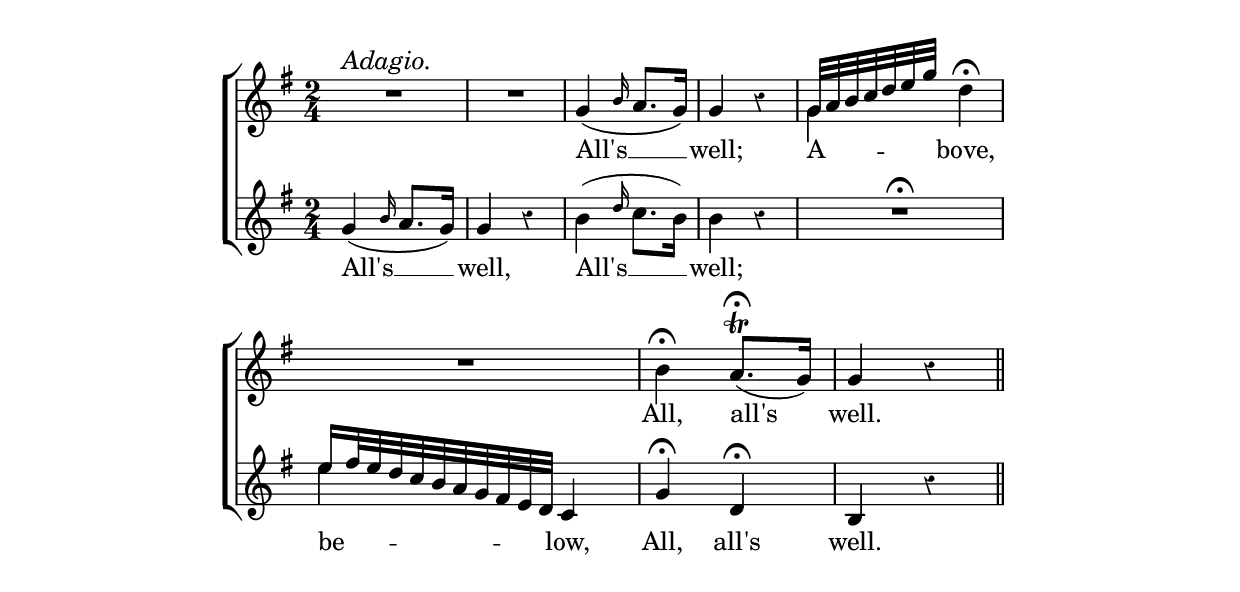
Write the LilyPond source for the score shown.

\version "2.4"
\paper{ linewidth=13\cm leftmargin=4\cm rightmargin=4\cm indent=0\mm }

% ALL'S WELL

global = {
  \clef treble
  \key g \major
  \autoBeamOff
  \set Score.barNumberVisibility = ##f
%  \override Lyrics.LyricText #'font-name = #"pplr8r"
  \override Voice.Rest #'style = #'classical
  \time 2/4
}

tempotext = \markup { \large { \italic Adagio. } }
barRestFermata = \markup { \musicglyph #"scripts-ufermata" }

oneNotes = \relative c'' {
 \global
 R2 | R2 | g4( \grace {b16} a8.[ g16]) | g4 r |
 \stemUp g32[ a b c d e g] s \stemNeutral d4\fermata | \break
 R2 | b4\fermata a8.[(\fermata^\trill g16]) | g4 r \bar "||"
}

oneExtraNotes = \relative c'' { s2^\tempotext | s2*3 | g4 s4 | s2*3 }

oneWords = \lyricmode { All's __ well; A -- bove, All, all's well. }

twoNotes = \relative c'' {
 \global
 g4( \grace {b16} a8.[ g16]) | g4 r |
 b4( \grace {d16} c8.[ b16]) | b4 r | R2^\barRestFermata |
 e16*2/3[ fis32*2/3 e d c b a g fis e d] c4 |
 g'4\fermata d4\fermata | b4 r \bar "||"
}

twoExtraNotes = \relative c'' { s2*5 | e4 s4 | s2*2 }

twoWords = \lyricmode {
 All's __ well, All's __ well; be -- low, All, all's well.
}

\book {

\score {
 \context ChoirStaff <<
  \context Staff = oneStaff <<
   \context Voice = oneMusic { \oneNotes }
   \context Voice = oneExtra { \voiceTwo \oneExtraNotes }
  >>
  \lyricsto oneMusic \new Lyrics { \oneWords }
  \context Staff = twoStaff <<
   \context Voice = twoMusic { \twoNotes }
   \context Voice = twoExtra { \voiceTwo \twoExtraNotes }
  >>
  \lyricsto twoMusic \new Lyrics { \twoWords }
 >>
 \layout { }
}

\score {
 <<
  \new Staff \relative c'' {
   \set Score.timing = ##f
   r2  r2  g4( b16 a8[ g16])  g4 r
   << {g32*8/7[ a b c d e g]} \\ {g,4} >> d'2
   r2  b2 b16. a32 b a b a b a b a b a g16  g4 r
  }
  \new Staff \relative c'' {
   \set Score.timing = ##f
   g4( b16 a8[ g16]) g4 r
   b4( d16 c8[ b16]) b4 r r2.
   << {e16*2/3[ fis32*2/3 e d c b a g fis e d]} \\ {e'4} >> c,4
   g'2 d2  b4 r
  }
 >>
 \midi { \tempo 4=80 }
}

}

